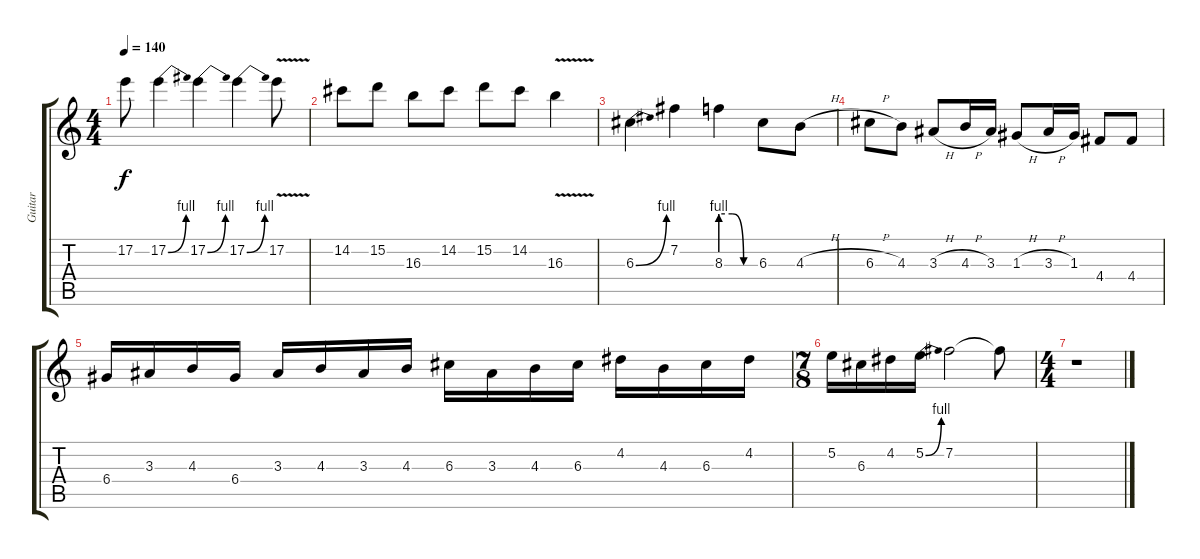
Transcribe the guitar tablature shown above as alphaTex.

\track ("Guitar" "Guitar") {instrument overdrivenguitar}
\staff {score tabs}
\tuning (E4 B3 G3 D3 A2 E2) {hide}
\ts (4 4)
\tempo 140
\clef g2
\ks c
17.2.8{dy f} 17.2{be (bend 0 0 60 4)}.4 17.2{be (bend 0 0 60 4)}.4 17.2{be (bend 0 0 60 4)}.4 17.2{v}.8 |
14.2.8 15.2.8 16.3.8 14.2.8 15.2.8 14.2.8 16.3{v}.4 |
6.3{be (bend 0 0 60 4)}.4 7.2.4 8.3{be (custom 0 4 20 4 40 0 60 0)}.4 6.3.8 4.3{h}.8 |
6.3{h}.8 4.3.8 3.3{h}.8 4.3{h}.16 3.3.16 1.3{h}.8 3.3{h}.16 1.3.16 4.4.8 4.4.8 |
6.4.16 3.3.16 4.3.16 6.4.16 3.3.16 4.3.16 3.3.16 4.3.16 6.3.16 3.3.16 4.3.16 6.3.16 4.2.16 4.3.16 6.3.16 4.2.16 |
\ts (7 8)
5.2.16 6.3.16 4.2.16 5.2{be (bend 0 0 60 4)}.16 7.2.2 7.2{t}.8 |
\ts (4 4)
r.1
